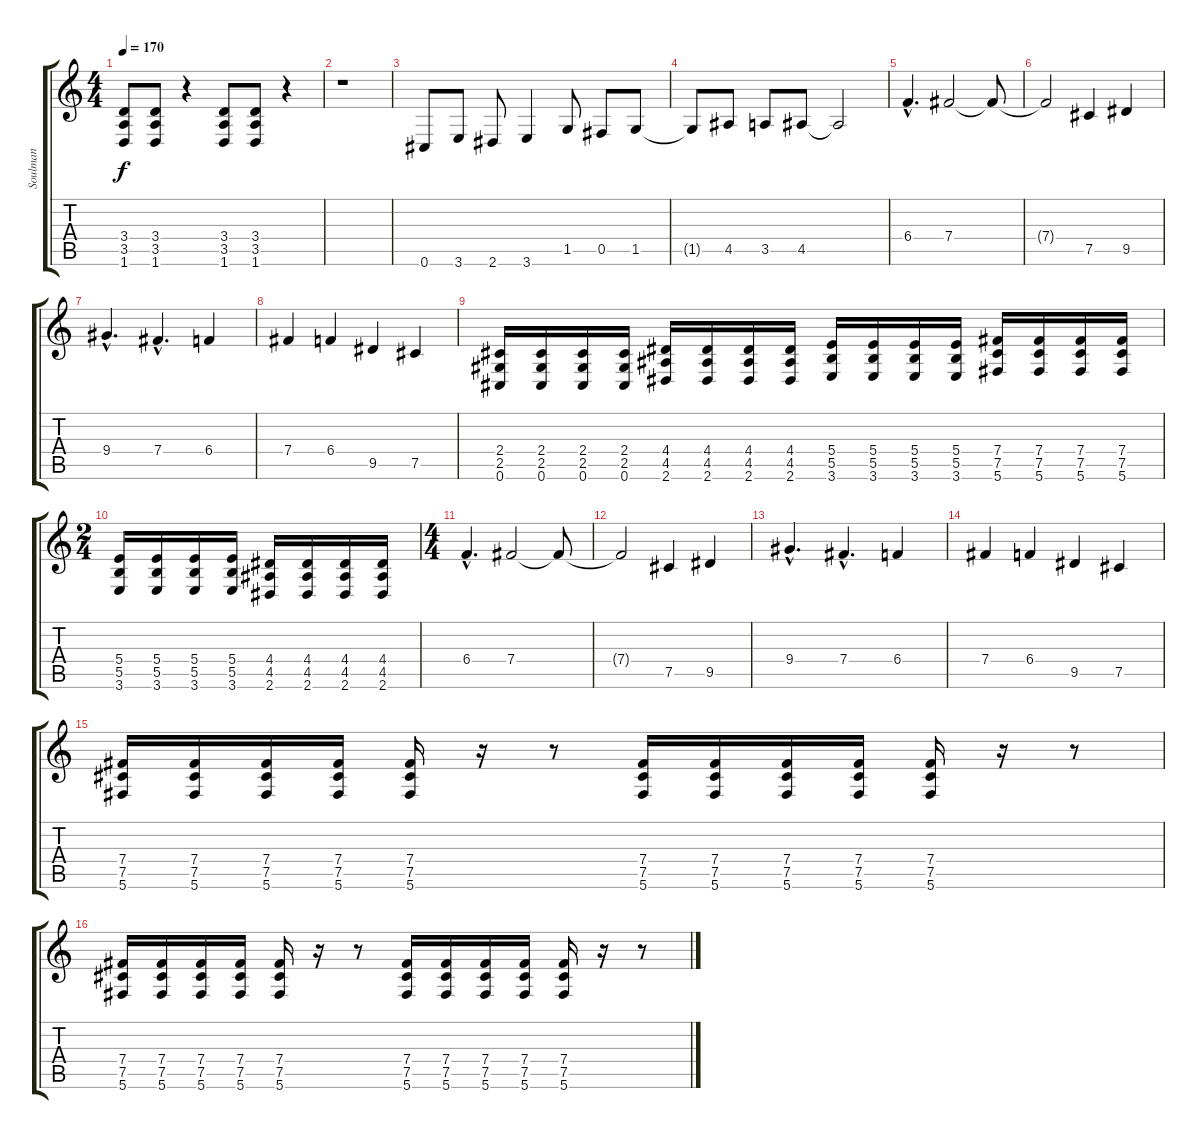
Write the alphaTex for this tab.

\track ("Soulman" "Soulman") {instrument distortionguitar}
\staff {score tabs}
\tuning (Db4 Ab3 E3 B2 Gb2 Db2) {hide}
\ts (4 4)
\tempo 170
\clef g2
\ks c
(3.4 3.5 1.6).8{dy f} (3.4 3.5 1.6).8 r.4 (3.4 3.5 1.6).8 (3.4 3.5 1.6).8 r.4 |
r.1 |
0.6.8 3.6.8 2.6.8 3.6.4 1.5.8 0.5.8 1.5.8 |
1.5{t}.8 4.5.8 3.5.8 4.5.8 4.5{t}.2 |
6.4{hac}.4{d} 7.4.2 7.4{t}.8 |
7.4{t}.2 7.5.4 9.5.4 |
9.4{hac}.4{d} 7.4{hac}.4{d} 6.4.4 |
7.4.4 6.4.4 9.5.4 7.5.4 |
(2.4 2.5 0.6).16 (2.4 2.5 0.6).16 (2.4 2.5 0.6).16 (2.4 2.5 0.6).16 (4.4 4.5 2.6).16 (4.4 4.5 2.6).16 (4.4 4.5 2.6).16 (4.4 4.5 2.6).16 (5.4 5.5 3.6).16 (5.4 5.5 3.6).16 (5.4 5.5 3.6).16 (5.4 5.5 3.6).16 (7.4 7.5 5.6).16 (7.4 7.5 5.6).16 (7.4 7.5 5.6).16 (7.4 7.5 5.6).16 |
\ts (2 4)
(5.4 5.5 3.6).16 (5.4 5.5 3.6).16 (5.4 5.5 3.6).16 (5.4 5.5 3.6).16 (4.4 4.5 2.6).16 (4.4 4.5 2.6).16 (4.4 4.5 2.6).16 (4.4 4.5 2.6).16 |
\ts (4 4)
6.4{hac}.4{d} 7.4.2 7.4{t}.8 |
7.4{t}.2 7.5.4 9.5.4 |
9.4{hac}.4{d} 7.4{hac}.4{d} 6.4.4 |
7.4.4 6.4.4 9.5.4 7.5.4 |
(7.4 7.5 5.6).16{volume 0} (7.4 7.5 5.6).16 (7.4 7.5 5.6).16 (7.4 7.5 5.6).16 (7.4 7.5 5.6).16 r.16 r.8 (7.4 7.5 5.6).16 (7.4 7.5 5.6).16 (7.4 7.5 5.6).16 (7.4 7.5 5.6).16 (7.4 7.5 5.6).16 r.16 r.8 |
(7.4 7.5 5.6).16 (7.4 7.5 5.6).16 (7.4 7.5 5.6).16 (7.4 7.5 5.6).16 (7.4 7.5 5.6).16 r.16 r.8 (7.4 7.5 5.6).16 (7.4 7.5 5.6).16 (7.4 7.5 5.6).16 (7.4 7.5 5.6).16 (7.4 7.5 5.6).16 r.16 r.8
